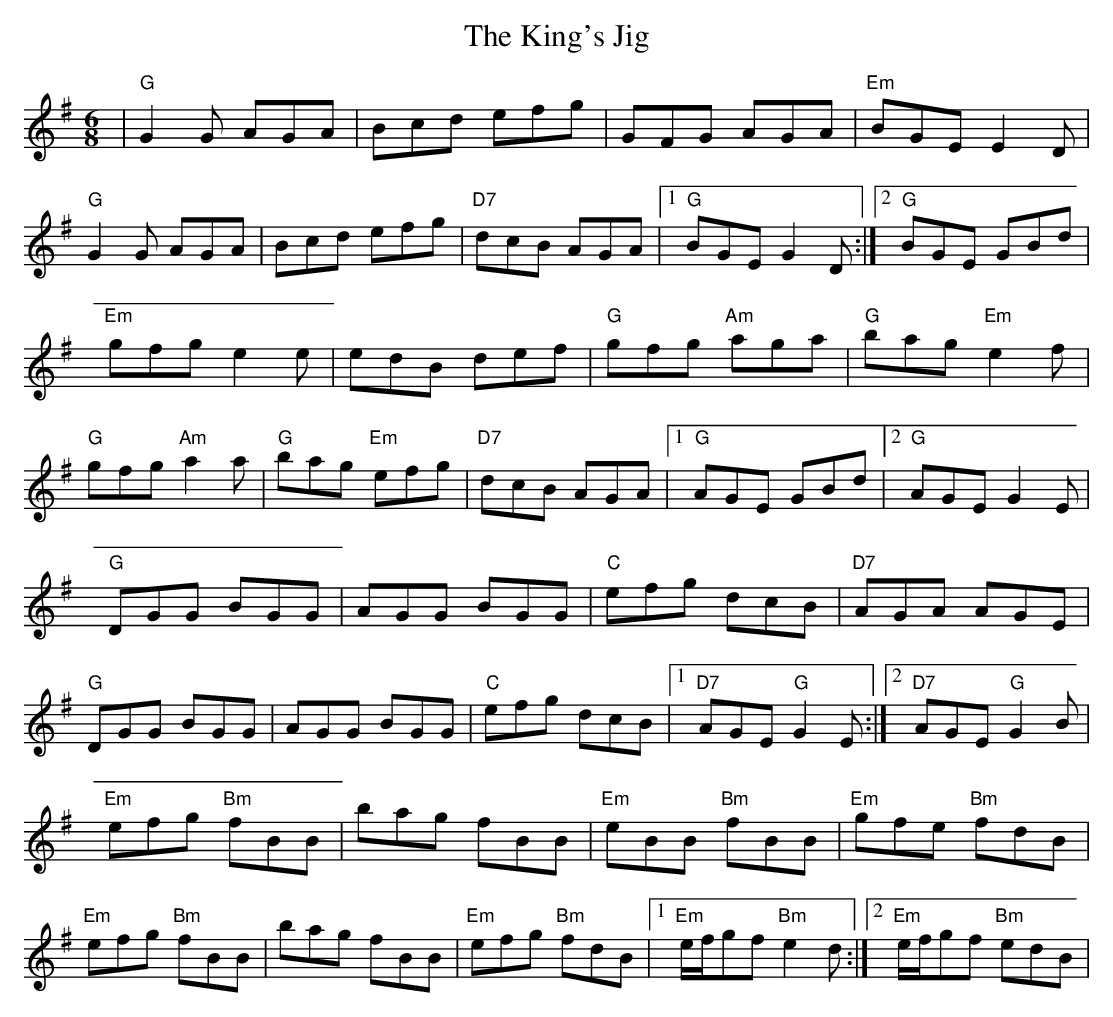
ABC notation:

X:1
T:The King's Jig
M:6/8
L:1/8
K:G
|"G"G2G AGA|Bcd efg|GFG AGA|"Em"BGE E2D|
"G"G2G AGA|Bcd efg|"D7"dcB AGA|1 "G"BGE G2D:|2 "G"BGE GBd|
"Em"gfg e2e|edB def|"G"gfg "Am"aga|"G"bag "Em"e2f|
"G"gfg "Am"a2a|"G"bag "Em"efg|"D7"dcB AGA|1 "G"AGE GBd|2 "G"AGE G2E|
"G"DGG BGG|AGG BGG|"C"efg dcB|"D7"AGA AGE|
"G"DGG BGG|AGG BGG|"C"efg dcB|1 "D7"AGE "G"G2E:|2 "D7"AGE "G"G2B|
"Em"efg "Bm"fBB|bag fBB|"Em"eBB "Bm"fBB|"Em"gfe "Bm"fdB|
"Em"efg "Bm"fBB|bag fBB|"Em"efg "Bm"fdB|1 "Em"e/f/gf "Bm"e2d:|2 "Em"e/f/gf "Bm"edB|
]
